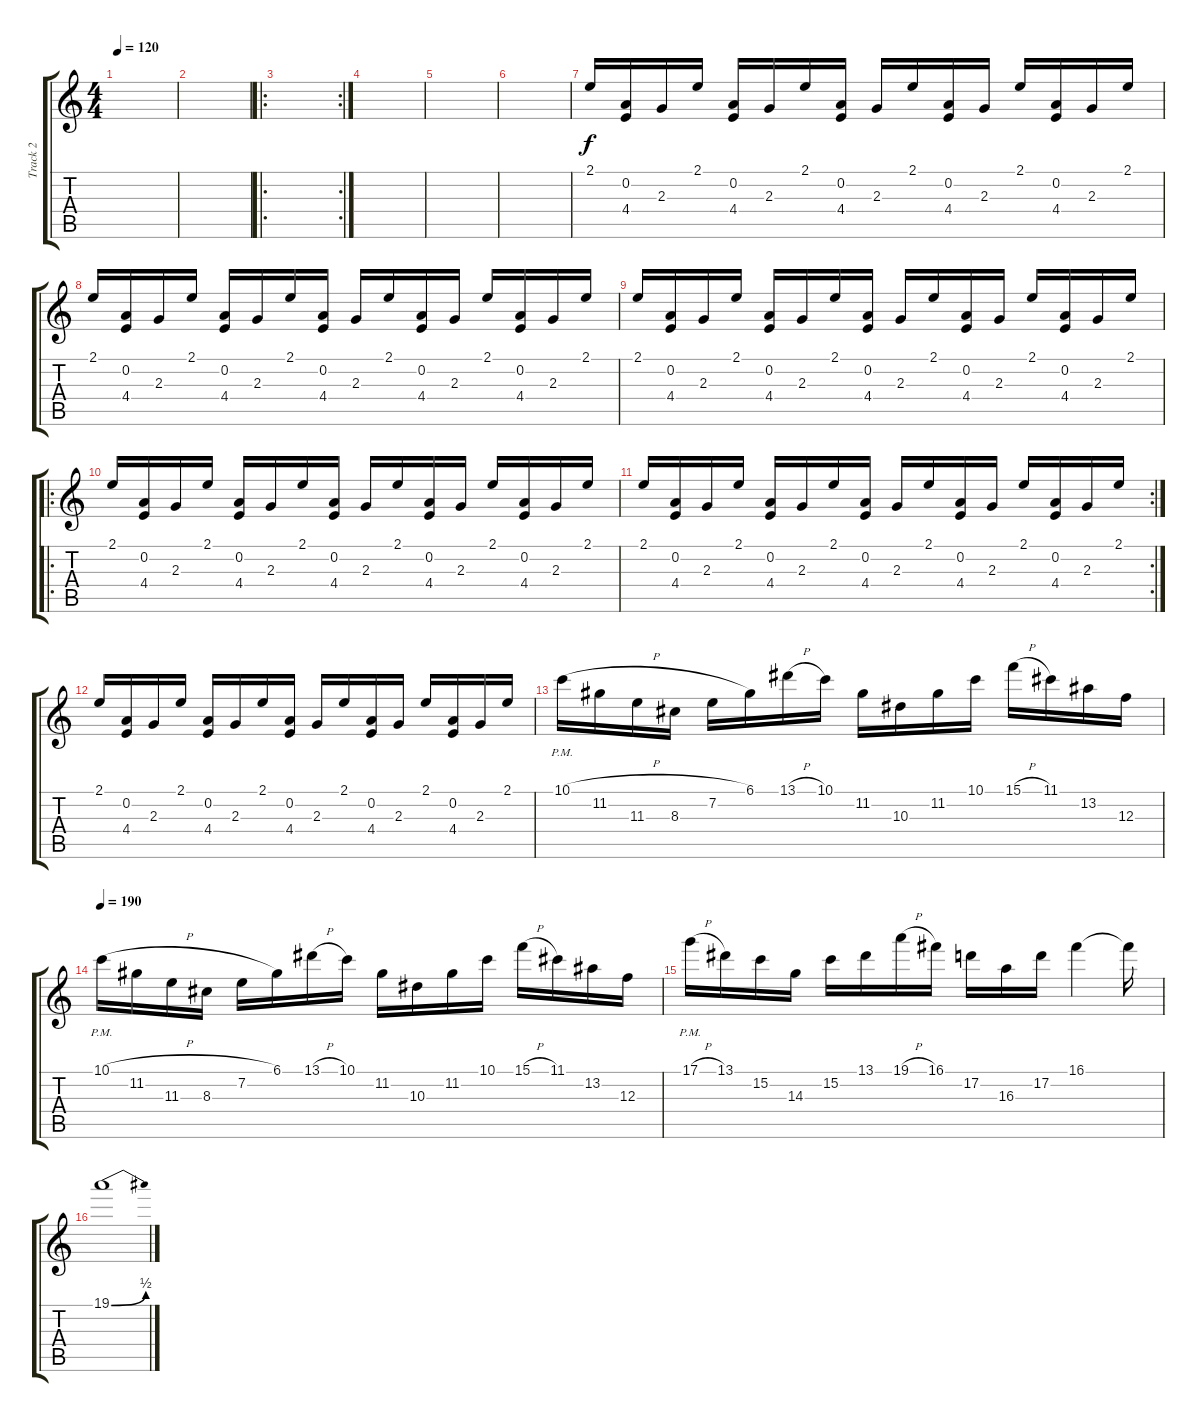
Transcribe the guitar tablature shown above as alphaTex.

\track ("Track 2" "Track 2") {instrument acousticguitarnylon}
\staff {score tabs}
\tuning (D4 A3 F3 C3 G2 C2) {hide}
\ts (4 4)
\tempo 120
\clef g2
\ks c
|
|
\ro
\rc 2
|
|
|
|
2.1.16 (0.2 4.4).16 2.3.16 2.1.16 (0.2 4.4).16 2.3.16 2.1.16 (0.2 4.4).16 2.3.16 2.1.16 (0.2 4.4).16 2.3.16 2.1.16 (0.2 4.4).16 2.3.16 2.1.16 |
2.1.16 (0.2 4.4).16 2.3.16 2.1.16 (0.2 4.4).16 2.3.16 2.1.16 (0.2 4.4).16 2.3.16 2.1.16 (0.2 4.4).16 2.3.16 2.1.16 (0.2 4.4).16 2.3.16 2.1.16 |
2.1.16 (0.2 4.4).16 2.3.16 2.1.16 (0.2 4.4).16 2.3.16 2.1.16 (0.2 4.4).16 2.3.16 2.1.16 (0.2 4.4).16 2.3.16 2.1.16 (0.2 4.4).16 2.3.16 2.1.16 |
\ro
2.1.16 (0.2 4.4).16 2.3.16 2.1.16 (0.2 4.4).16 2.3.16 2.1.16 (0.2 4.4).16 2.3.16 2.1.16 (0.2 4.4).16 2.3.16 2.1.16 (0.2 4.4).16 2.3.16 2.1.16 |
\rc 2
2.1.16 (0.2 4.4).16 2.3.16 2.1.16 (0.2 4.4).16 2.3.16 2.1.16 (0.2 4.4).16 2.3.16 2.1.16 (0.2 4.4).16 2.3.16 2.1.16 (0.2 4.4).16 2.3.16 2.1.16 |
2.1.16 (0.2 4.4).16 2.3.16 2.1.16 (0.2 4.4).16 2.3.16 2.1.16 (0.2 4.4).16 2.3.16 2.1.16 (0.2 4.4).16 2.3.16 2.1.16 (0.2 4.4).16 2.3.16 2.1.16 |
10.1{h pm}.16 11.2.16 11.3.16 8.3.16 7.2.16 6.1.16 13.1{h}.16 10.1.16 11.2.16 10.3.16 11.2.16 10.1.16 15.1{h}.16 11.1.16 13.2.16 12.3.16 |
\tempo 190
10.1{h pm}.16 11.2.16 11.3.16 8.3.16 7.2.16 6.1.16 13.1{h}.16 10.1.16 11.2.16 10.3.16 11.2.16 10.1.16 15.1{h}.16 11.1.16 13.2.16 12.3.16 |
17.1{h pm}.16 13.1.16 15.2.16 14.3.16 15.2.16 13.1.16 19.1{h}.16 16.1.16 17.2.16 16.3.16 17.2.16 16.1.4 16.1{t}.16 |
19.1{be (bend 0 0 60 2)}.1
